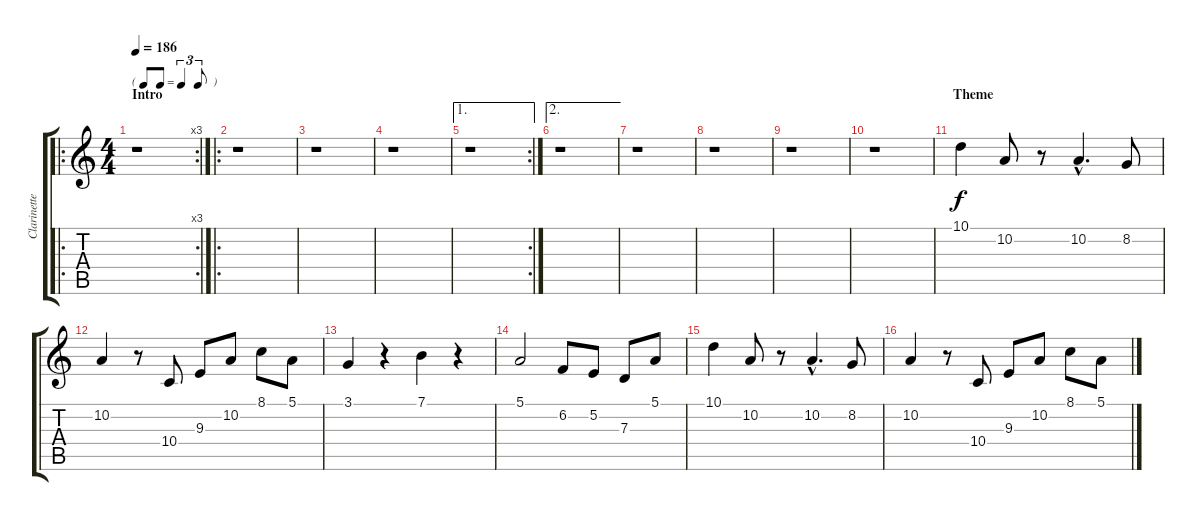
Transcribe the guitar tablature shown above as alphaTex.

\track ("Clarinette" "Clarinette") {instrument clarinet}
\staff {score tabs}
\tuning (E4 B3 G3 D3 A2 E2) {hide}
\ro
\rc 3
\ts (4 4)
\tf triplet8th
\section ("" "Intro")
\tempo 186
\clef g2
\ks c
r.1{dy f instrument clarinet} |
\ro
r.1 |
r.1 |
r.1 |
\ae 1
\rc 2
r.1 |
\ae 2
r.1 |
r.1 |
r.1 |
r.1 |
r.1 |
\section ("" "Theme")
10.1.4 10.2.8 r.8 10.2{hac}.4{d} 8.2.8 |
10.2.4 r.8 10.4.8 9.3.8 10.2.8 8.1.8 5.1.8 |
3.1.4 r.4 7.1.4 r.4 |
5.1.2 6.2.8 5.2.8 7.3.8 5.1.8 |
10.1.4 10.2.8 r.8 10.2{hac}.4{d} 8.2.8 |
10.2.4 r.8 10.4.8 9.3.8 10.2.8 8.1.8 5.1.8
